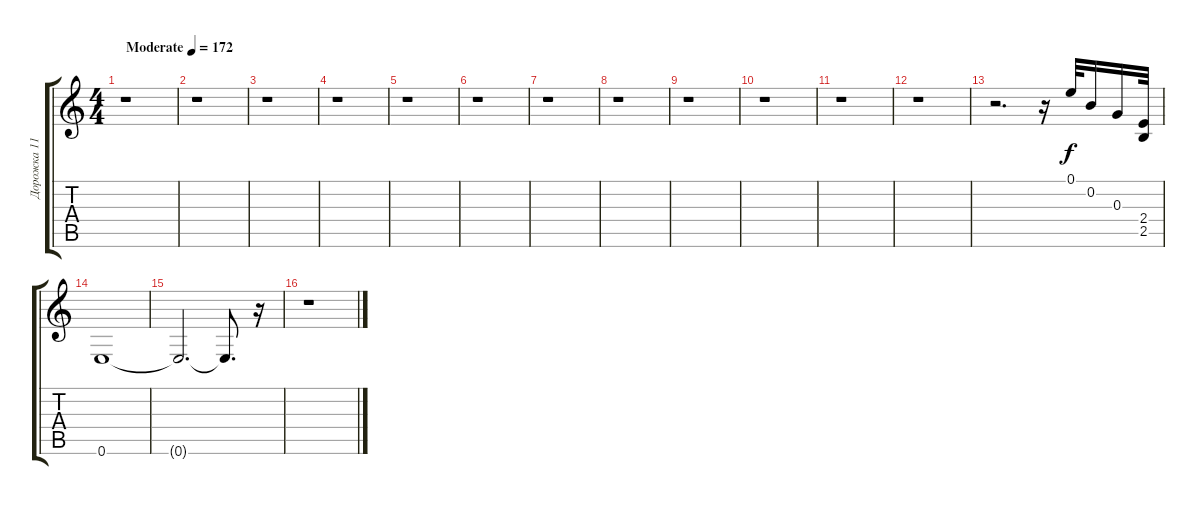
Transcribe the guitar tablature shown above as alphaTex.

\track ("Дорожка 11" "Дорожка 11") {instrument electricguitarclean}
\staff {score tabs}
\tuning (E4 B3 G3 D3 A2 E2) {hide}
\ts (4 4)
\tempo (172 "Moderate")
\clef g2
\ks c
r.1{dy f instrument electricguitarclean} |
r.1 |
r.1 |
r.1 |
r.1 |
r.1 |
r.1 |
r.1 |
r.1 |
r.1 |
r.1 |
r.1 |
r.2{d} r.16 0.1.32 0.2.16 0.3.16 (2.4 2.5).32 |
0.6.1 |
0.6{t}.2{d} 0.6{t}.8{d} r.16 |
r.1
